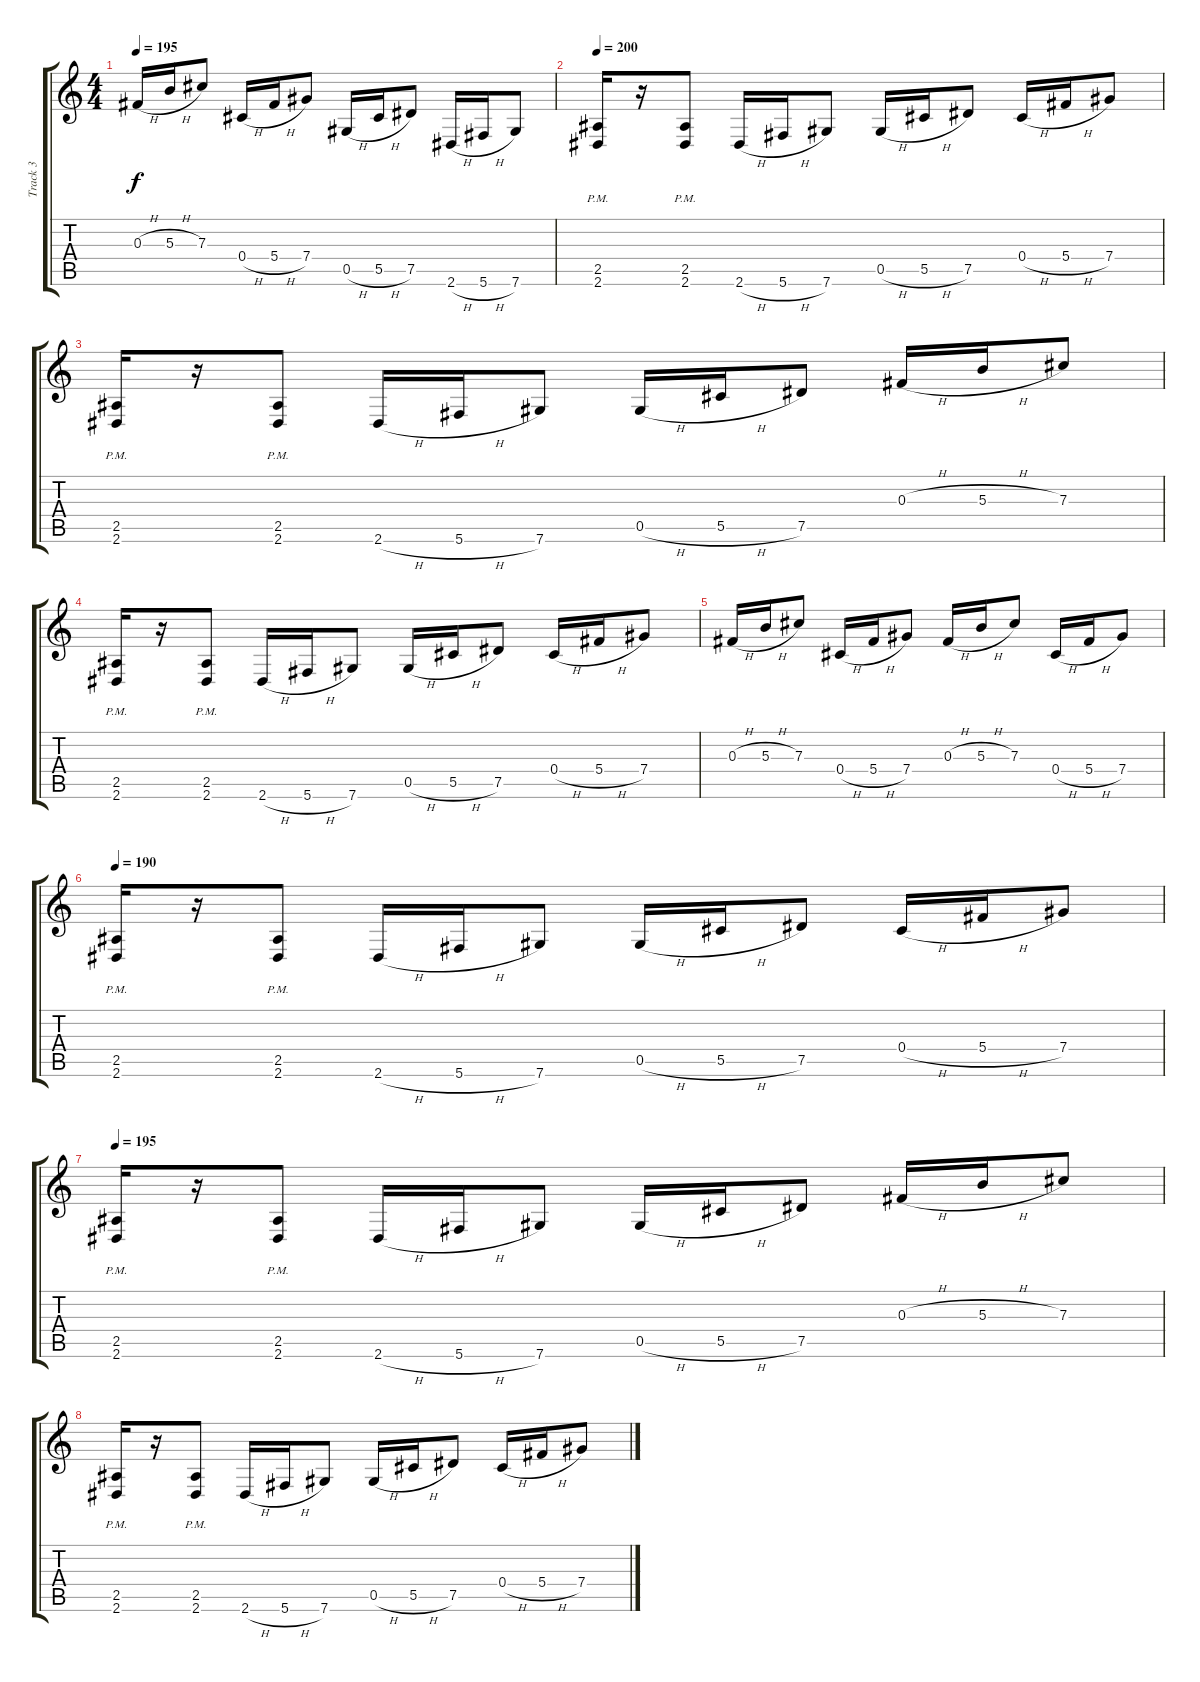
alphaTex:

\track ("Track 3" "Track 3") {instrument distortionguitar}
\staff {score tabs}
\tuning (Eb4 Bb3 Gb3 Db3 Ab2 Db2) {hide}
\ts (4 4)
\tempo 195
\clef g2
\ks c
0.3{h}.16{dy f} 5.3{h}.16 7.3.8 0.4{h}.16 5.4{h}.16 7.4.8 0.5{h}.16 5.5{h}.16 7.5.8 2.6{h}.16 5.6{h}.16 7.6.8 |
\tempo 200
(2.5{pm} 2.6{pm}).16 r.16 (2.5{pm} 2.6{pm}).8 2.6{h}.16 5.6{h}.16 7.6.8 0.5{h}.16 5.5{h}.16 7.5.8 0.4{h}.16 5.4{h}.16 7.4.8 |
(2.5{pm} 2.6{pm}).16 r.16 (2.5{pm} 2.6{pm}).8 2.6{h}.16 5.6{h}.16 7.6.8 0.5{h}.16 5.5{h}.16 7.5.8 0.3{h}.16 5.3{h}.16 7.3.8 |
(2.5{pm} 2.6{pm}).16 r.16 (2.5{pm} 2.6{pm}).8 2.6{h}.16 5.6{h}.16 7.6.8 0.5{h}.16 5.5{h}.16 7.5.8 0.4{h}.16 5.4{h}.16 7.4.8 |
0.3{h}.16 5.3{h}.16 7.3.8 0.4{h}.16 5.4{h}.16 7.4.8 0.3{h}.16 5.3{h}.16 7.3.8 0.4{h}.16 5.4{h}.16 7.4.8 |
\tempo 190
(2.5{pm} 2.6{pm}).16 r.16 (2.5{pm} 2.6{pm}).8 2.6{h}.16 5.6{h}.16 7.6.8 0.5{h}.16 5.5{h}.16 7.5.8 0.4{h}.16 5.4{h}.16 7.4.8 |
\tempo 195
(2.5{pm} 2.6{pm}).16 r.16 (2.5{pm} 2.6{pm}).8 2.6{h}.16 5.6{h}.16 7.6.8 0.5{h}.16 5.5{h}.16 7.5.8 0.3{h}.16 5.3{h}.16 7.3.8 |
(2.5{pm} 2.6{pm}).16 r.16 (2.5{pm} 2.6{pm}).8 2.6{h}.16 5.6{h}.16 7.6.8 0.5{h}.16 5.5{h}.16 7.5.8 0.4{h}.16 5.4{h}.16 7.4.8
